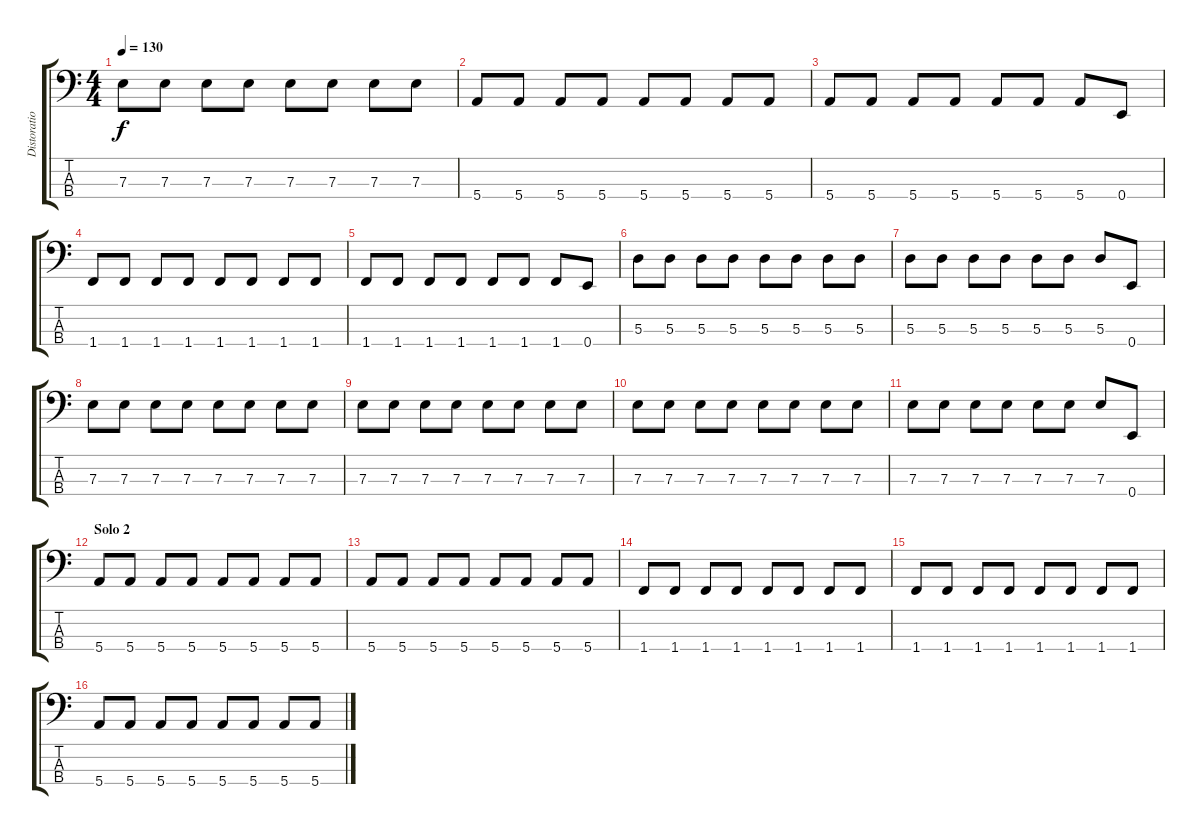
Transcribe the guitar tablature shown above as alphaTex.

\track ("Distoration Bass" "Distoratio") {instrument overdrivenguitar}
\staff {score tabs}
\tuning (G2 D2 A1 E1) {hide}
\ts (4 4)
\tempo 130
\clef f4
\ks c
7.3.8{dy f} 7.3.8 7.3.8 7.3.8 7.3.8 7.3.8 7.3.8 7.3.8 |
5.4.8 5.4.8 5.4.8 5.4.8 5.4.8 5.4.8 5.4.8 5.4.8 |
5.4.8 5.4.8 5.4.8 5.4.8 5.4.8 5.4.8 5.4.8 0.4.8 |
1.4.8 1.4.8 1.4.8 1.4.8 1.4.8 1.4.8 1.4.8 1.4.8 |
1.4.8 1.4.8 1.4.8 1.4.8 1.4.8 1.4.8 1.4.8 0.4.8 |
5.3.8 5.3.8 5.3.8 5.3.8 5.3.8 5.3.8 5.3.8 5.3.8 |
5.3.8 5.3.8 5.3.8 5.3.8 5.3.8 5.3.8 5.3.8 0.4.8 |
7.3.8 7.3.8 7.3.8 7.3.8 7.3.8 7.3.8 7.3.8 7.3.8 |
7.3.8 7.3.8 7.3.8 7.3.8 7.3.8 7.3.8 7.3.8 7.3.8 |
7.3.8 7.3.8 7.3.8 7.3.8 7.3.8 7.3.8 7.3.8 7.3.8 |
7.3.8 7.3.8 7.3.8 7.3.8 7.3.8 7.3.8 7.3.8 0.4.8 |
\section ("" "Solo 2")
5.4.8 5.4.8 5.4.8 5.4.8 5.4.8 5.4.8 5.4.8 5.4.8 |
5.4.8 5.4.8 5.4.8 5.4.8 5.4.8 5.4.8 5.4.8 5.4.8 |
1.4.8 1.4.8 1.4.8 1.4.8 1.4.8 1.4.8 1.4.8 1.4.8 |
1.4.8 1.4.8 1.4.8 1.4.8 1.4.8 1.4.8 1.4.8 1.4.8 |
5.4.8 5.4.8 5.4.8 5.4.8 5.4.8 5.4.8 5.4.8 5.4.8
